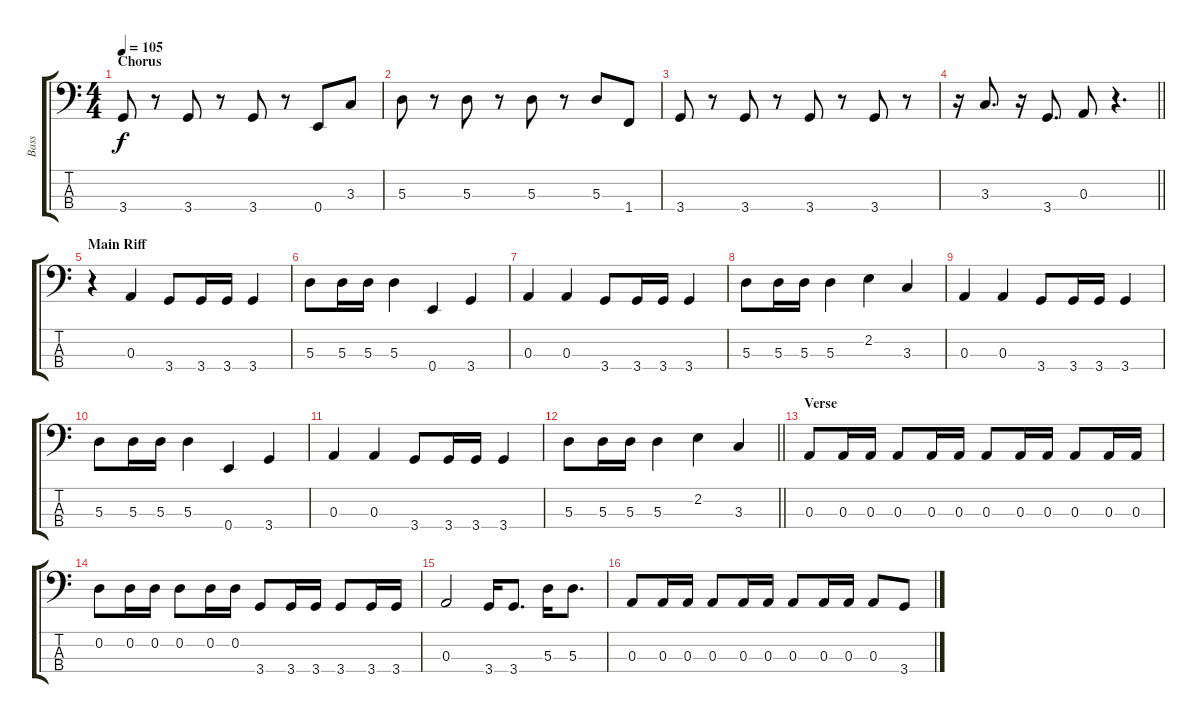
\track ("Bass" "Bass") {instrument electricbassfinger}
\staff {score tabs}
\tuning (G2 D2 A1 E1) {hide}
\ts (4 4)
\section ("" "Chorus")
\tempo 105
\clef f4
\ks c
3.4.8{dy f} r.8 3.4.8 r.8 3.4.8 r.8 0.4.8 3.3.8 |
5.3.8 r.8 5.3.8 r.8 5.3.8 r.8 5.3.8 1.4.8 |
3.4.8 r.8 3.4.8 r.8 3.4.8 r.8 3.4.8 r.8 |
\barLineRight lightlight
r.16 3.3.8{d} r.16 3.4.8{d} 0.3.8 r.4{d} |
\section ("" "Main Riff")
r.4 0.3.4 3.4.8 3.4.16 3.4.16 3.4.4 |
5.3.8 5.3.16 5.3.16 5.3.4 0.4.4 3.4.4 |
0.3.4 0.3.4 3.4.8 3.4.16 3.4.16 3.4.4 |
5.3.8 5.3.16 5.3.16 5.3.4 2.2.4 3.3.4 |
0.3.4 0.3.4 3.4.8 3.4.16 3.4.16 3.4.4 |
5.3.8 5.3.16 5.3.16 5.3.4 0.4.4 3.4.4 |
0.3.4 0.3.4 3.4.8 3.4.16 3.4.16 3.4.4 |
\barLineRight lightlight
5.3.8 5.3.16 5.3.16 5.3.4 2.2.4 3.3.4 |
\section ("" "Verse")
0.3.8 0.3.16 0.3.16 0.3.8 0.3.16 0.3.16 0.3.8 0.3.16 0.3.16 0.3.8 0.3.16 0.3.16 |
0.2.8 0.2.16 0.2.16 0.2.8 0.2.16 0.2.16 3.4.8 3.4.16 3.4.16 3.4.8 3.4.16 3.4.16 |
0.3.2 3.4.16 3.4.8{d} 5.3.16 5.3.8{d} |
0.3.8 0.3.16 0.3.16 0.3.8 0.3.16 0.3.16 0.3.8 0.3.16 0.3.16 0.3.8 3.4.8
